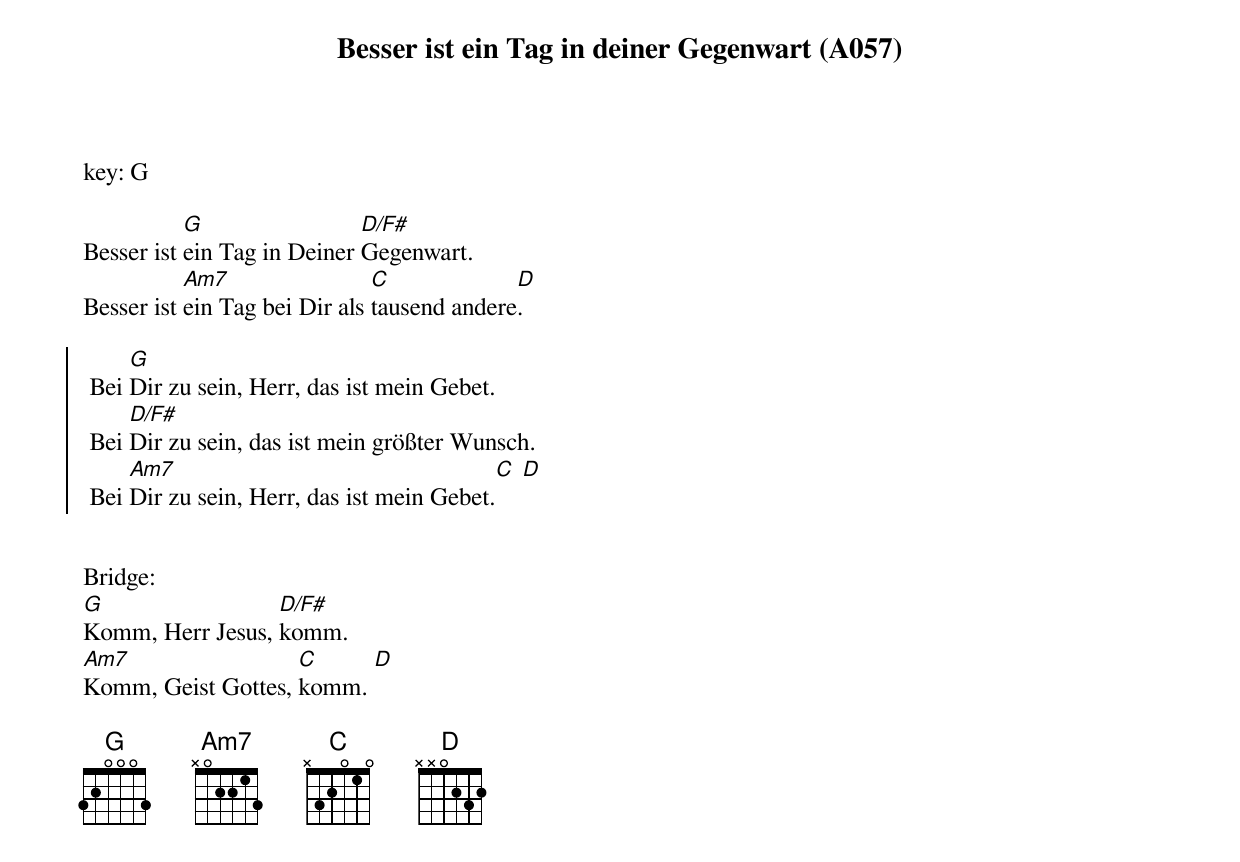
{title: Besser ist ein Tag in deiner Gegenwart (A057)}
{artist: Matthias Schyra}
key: G

Besser ist [G]ein Tag in Deiner [D/F#]Gegenwart.
Besser ist [Am7]ein Tag bei Dir als [C]tausend andere[D].

{soc}
 Bei [G]Dir zu sein, Herr, das ist mein Gebet.
 Bei [D/F#]Dir zu sein, das ist mein größter Wunsch.
 Bei [Am7]Dir zu sein, Herr, das ist mein Gebet.[C] [D]
 {eoc}


Bridge:
[G]Komm, Herr Jesus, [D/F#]komm.
[Am7]Komm, Geist Gottes, [C]komm. [D]

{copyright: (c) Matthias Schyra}
